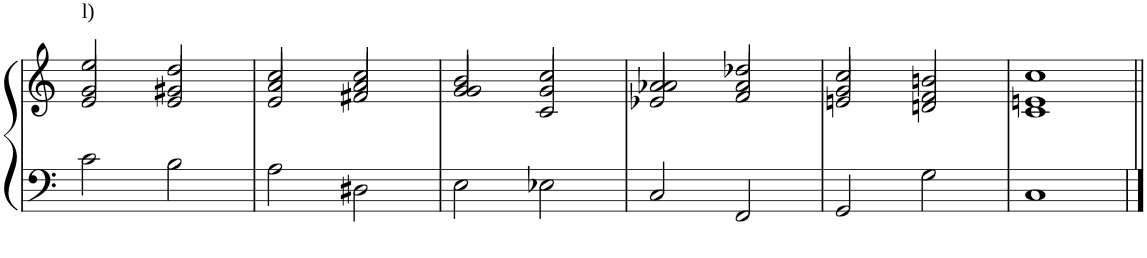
**kern	**kern
*part1	*part1
*staff2	*staff1
*I"Piano	*
*I'Pno	*
!!LO:PB:g=z
*clefF4	*clefG2
*k[]	*k[]
*M1/1	*M1/1
=48	=48
*^	*^
*	*	*	*^
!	!	!LO:TX:a:t=l)	!	!
1ryy	2c\	2ee/	2g/	2e/
.	2B\	2dd/	2g#X/	2e/
=49	=49	=49	=49	=49
1ryy	2A\	2cc/	2a/	2e/
.	2D#X\	2cc/	2a/	2f#X/
=50	=50	=50	=50	=50
1ryy	2E\	2b/	2g/	2g/
.	2E-X\	2cc/	2g/	2c/
=51	=51	=51	=51	=51
1ryy	2C/	2a-X/	2a-/	2e-X/
.	2FF/	2dd-X/	2a-/	2f/
=52	=52	=52	=52	=52
1ryy	2GG/	2cc/	2g/	2en/
.	2G\	2bn/	2f/	2dn/
=53	=53	=53	=53	=53
1ryy	1C	1cc	1en	1c
*v	*v	*	*	*
*	*v	*v	*v
=||	=||
*-	*-
